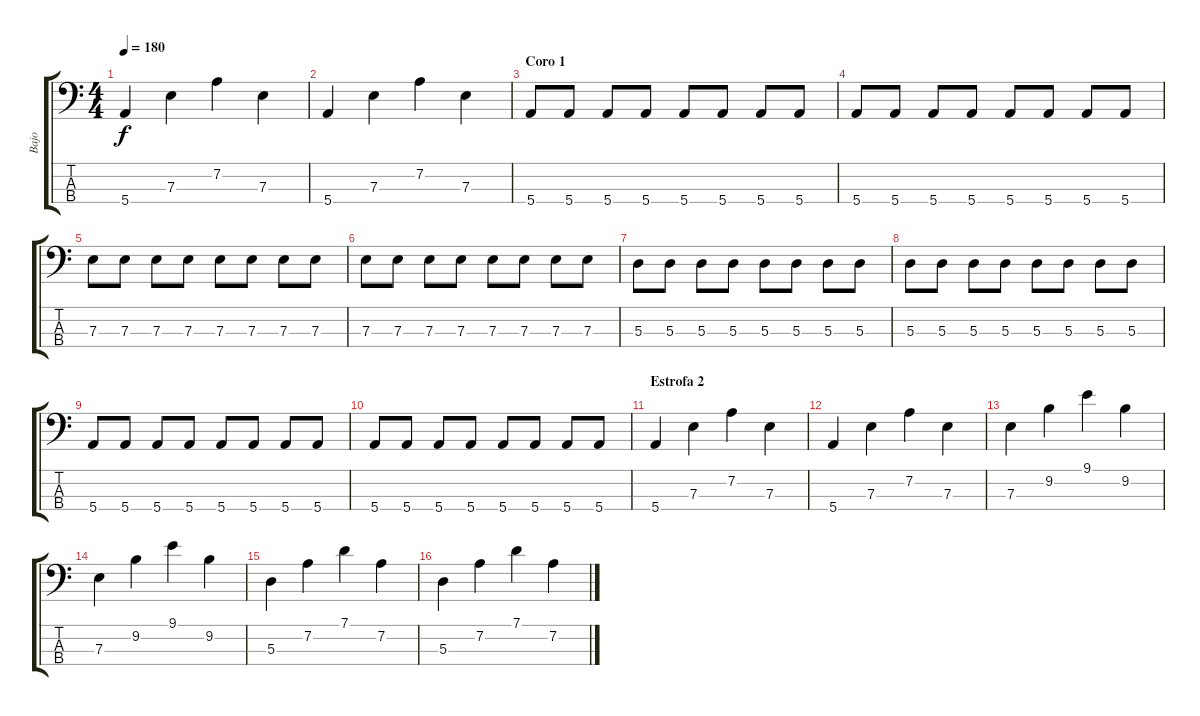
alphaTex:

\track ("Bajo" "Bajo") {instrument electricbasspick}
\staff {score tabs}
\tuning (G2 D2 A1 E1) {hide}
\ts (4 4)
\tempo 180
\clef f4
\ks c
5.4.4{dy f} 7.3.4 7.2.4 7.3.4 |
5.4.4 7.3.4 7.2.4 7.3.4 |
\section ("" "Coro 1")
5.4.8 5.4.8 5.4.8 5.4.8 5.4.8 5.4.8 5.4.8 5.4.8 |
5.4.8 5.4.8 5.4.8 5.4.8 5.4.8 5.4.8 5.4.8 5.4.8 |
7.3.8 7.3.8 7.3.8 7.3.8 7.3.8 7.3.8 7.3.8 7.3.8 |
7.3.8 7.3.8 7.3.8 7.3.8 7.3.8 7.3.8 7.3.8 7.3.8 |
5.3.8 5.3.8 5.3.8 5.3.8 5.3.8 5.3.8 5.3.8 5.3.8 |
5.3.8 5.3.8 5.3.8 5.3.8 5.3.8 5.3.8 5.3.8 5.3.8 |
5.4.8 5.4.8 5.4.8 5.4.8 5.4.8 5.4.8 5.4.8 5.4.8 |
5.4.8 5.4.8 5.4.8 5.4.8 5.4.8 5.4.8 5.4.8 5.4.8 |
\section ("" "Estrofa 2")
5.4.4 7.3.4 7.2.4 7.3.4 |
5.4.4 7.3.4 7.2.4 7.3.4 |
7.3.4 9.2.4 9.1.4 9.2.4 |
7.3.4 9.2.4 9.1.4 9.2.4 |
5.3.4 7.2.4 7.1.4 7.2.4 |
5.3.4 7.2.4 7.1.4 7.2.4
